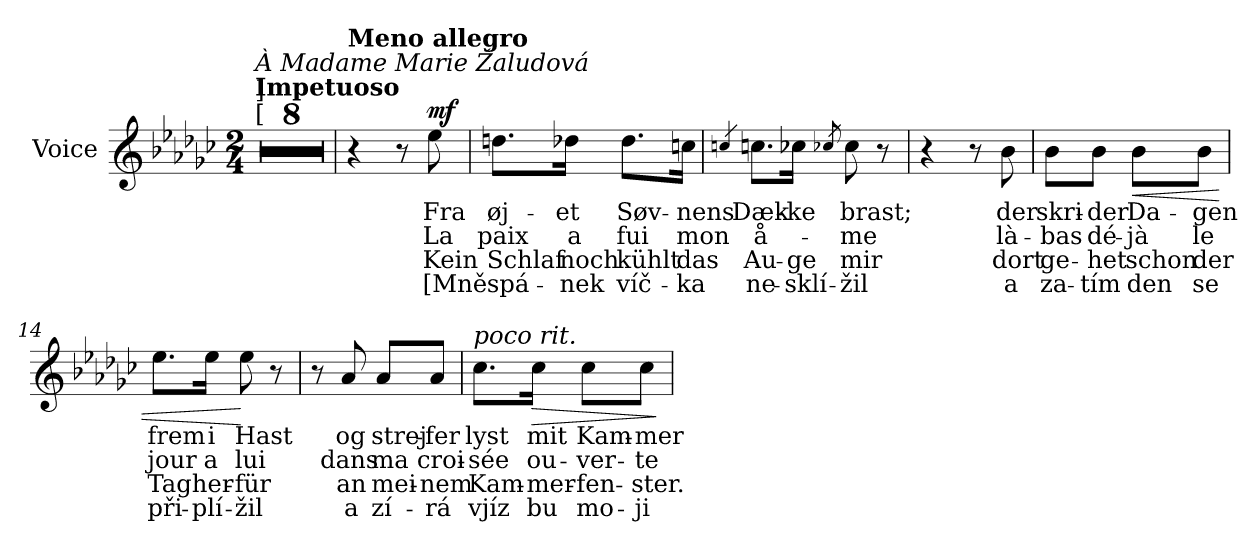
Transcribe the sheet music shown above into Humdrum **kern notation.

**kern	**text	**text	**text	**text	**dynam
*part1	*part1	*part1	*part1	*part1	*part1
*staff1	*staff1	*staff1	*staff1	*staff1	*staff1
*I"Voice	*	*	*	*	*
*I'Vo.	*	*	*	*	*
*clefG2	*	*	*	*	*
*k[b-e-a-d-g-c-]	*	*	*	*	*
*M2/4	*	*	*	*	*
*MM144	*	*	*	*	*
=1	=1	=1	=1	=1	=1
!LO:TX:a:B:t=Impetuoso	!	!	!	!	!
!LO:TX:t=[	!	!	!	!	!
!LO:TX:i:t=À Madame Marie Žaludová	!	!	!	!	!
!LO:TX:t=]	!	!	!	!	!
2r	.	.	.	.	.
=2	=2	=2	=2	=2	=2
2r	.	.	.	.	.
=3	=3	=3	=3	=3	=3
2r	.	.	.	.	.
=4	=4	=4	=4	=4	=4
2r	.	.	.	.	.
=5	=5	=5	=5	=5	=5
2r	.	.	.	.	.
=6	=6	=6	=6	=6	=6
2r	.	.	.	.	.
=7	=7	=7	=7	=7	=7
2r	.	.	.	.	.
=8	=8	=8	=8	=8	=8
2r	.	.	.	.	.
=9	=9	=9	=9	=9	=9
!!LO:REH:place=s1:a:B:fs=14:t=1
!LO:TX:a:B:t=Meno allegro	!	!	!	!	!
4r	.	.	.	.	.
8r	.	.	.	.	.
*MM120	*	*	*	*	*
!	!LO:LY:b	!LO:LY:b	!LO:LY:b	!LO:LY:b	!LO:DY:a
8ee-\	Fra	La	Kein	[Mně	mf
=10	=10	=10	=10	=10	=10
!	!LO:LY:b	!LO:LY:b	!LO:LY:b	!LO:LY:b	!
8.ddn\L	øj-	paix	Schlaf	spá-	.
!	!LO:LY:b	!LO:LY:b	!LO:LY:b	!LO:LY:b	!
16dd-X\Jk	-et	a	noch	-nek	.
!	!LO:LY:b	!LO:LY:b	!LO:LY:b	!LO:LY:b	!
8.dd-\L	Søv-	fui	kühlt	víč-	.
!	!LO:LY:b	!LO:LY:b	!LO:LY:b	!LO:LY:b	!
16ccn\Jk	-nens	mon	das	-ka	.
=11	=11	=11	=11	=11	=11
4qccn/	.	.	.	.	.
!	!LO:LY:b	!LO:LY:b	!LO:LY:b	!LO:LY:b	!
8.cc\L	Dæk-	å-	Au-	ne-	.
!	!LO:LY:b	!	!LO:LY:b	!LO:LY:b	!
16cc-X\Jk	-ke	.	-ge	-sklí-	.
8qcc-X/	.	.	.	.	.
!	!LO:LY:b	!LO:LY:b	!LO:LY:b	!LO:LY:b	!
8cc-\	brast;	-me	mir	-žil	.
8r	.	.	.	.	.
=12	=12	=12	=12	=12	=12
4r	.	.	.	.	.
8r	.	.	.	.	.
!	!LO:LY:b	!LO:LY:b	!LO:LY:b	!LO:LY:b	!
8b-\	der	là-	dort	a	.
!!LO:LB:g=z
=13	=13	=13	=13	=13	=13
!	!LO:LY:b	!LO:LY:b	!LO:LY:b	!LO:LY:b	!
8b-\L	skri-	-bas	ge-	za-	.
!	!LO:LY:b	!LO:LY:b	!LO:LY:b	!LO:LY:b	!
8b-\J	-der	dé-	-het	-tím	.
!	!LO:LY:b	!LO:LY:b	!LO:LY:b	!LO:LY:b	!LO:HP:b
8b-\L	Da-	-jà	schon	den	<
!	!LO:LY:b	!LO:LY:b	!LO:LY:b	!LO:LY:b	!
8b-\J	-gen	le	der	se	.
=14	=14	=14	=14	=14	=14
!	!LO:LY:b	!LO:LY:b	!LO:LY:b	!LO:LY:b	!
8.ee-\L	frem	jour	Tag	při-	.
!	!LO:LY:b	!LO:LY:b	!LO:LY:b	!LO:LY:b	!
16ee-\Jk	i	a	her-	-plí-	.
!	!LO:LY:b	!LO:LY:b	!LO:LY:b	!LO:LY:b	!
8ee-\	Hast	lui	-für	-žil	[
8r	.	.	.	.	.
=15	=15	=15	=15	=15	=15
8r	.	.	.	.	.
!	!LO:LY:b	!LO:LY:b	!LO:LY:b	!LO:LY:b	!
8a-/	og	dans	an	a	.
!	!LO:LY:b	!LO:LY:b	!LO:LY:b	!LO:LY:b	!
8a-/L	strej-	ma	mei-	zí-	.
!	!LO:LY:b	!LO:LY:b	!LO:LY:b	!LO:LY:b	!
8a-/J	-fer	croi-	-nem	-rá	.
=16	=16	=16	=16	=16	=16
!LO:TX:a:i:t=poco rit.	!	!	!	!	!
!	!LO:LY:b	!LO:LY:b	!LO:LY:b	!LO:LY:b	!
8.cc-\L	lyst	-sée	Kam-	vjíz	.
!	!LO:LY:b	!LO:LY:b	!LO:LY:b	!LO:LY:b	!LO:HP:b
16cc-\Jk	mit	ou-	-mer-	bu	>
!	!LO:LY:b	!LO:LY:b	!LO:LY:b	!LO:LY:b	!
8cc-\L	Kam-	-ver-	-fen-	mo-	.
!	!LO:LY:b	!LO:LY:b	!LO:LY:b	!LO:LY:b	!
8cc-\J	-mer	-te	-ster.	-ji	.
.	.	.	.	.	]
=	=	=	=	=	=
*-	*-	*-	*-	*-	*-
